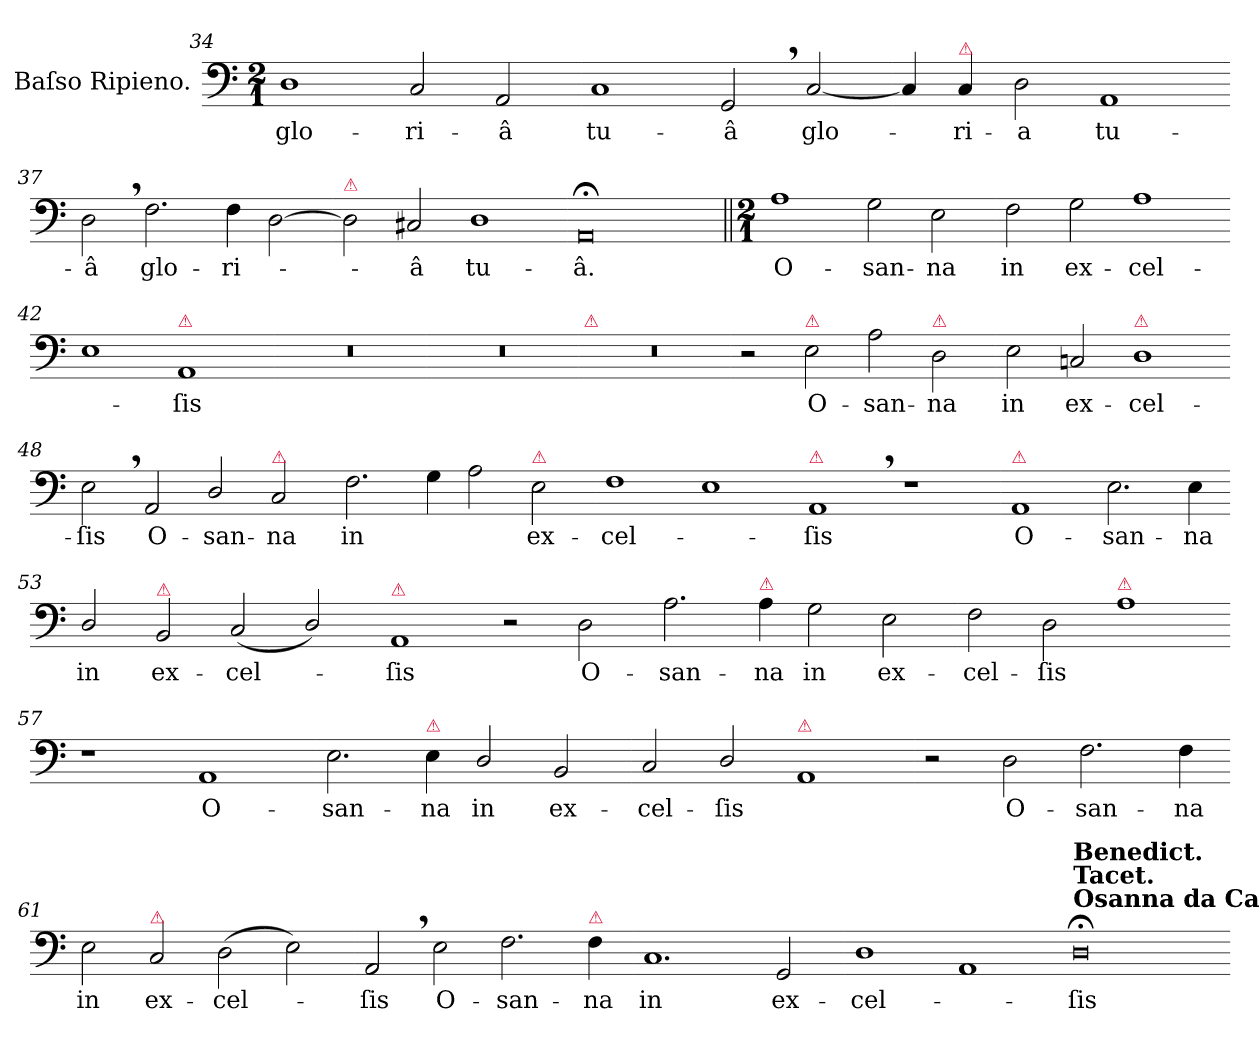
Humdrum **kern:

**kern	**text
*part1	*part1
*staff1	*staff1
*I"Baſso Ripieno.	*
*clefF4	*
*k[]	*
*M2/1	*
=34	=34
!	!LO:LY:i
1D	glo-
!	!LO:LY:i
2C/	-ri-
!	!LO:LY:i
2AA/	-â
=35-	=35-
!	!LO:LY:i
1C	tu-
!	!LO:LY:i
2GG,</	-â
[2C/	glo-
=36-	=36-
4C/]	.
!LO:TX:a:color=crimson:t=⚠	!
4C/	-ri-
2D\	-a
1AA	tu-
=37-	=37-
2D,<\	-â
2.F\	glo-
4F\	-ri-
[2D\	.
=38-	=38-
!LO:TX:a:color=crimson:t=⚠	!
2D\]	.
2C#X/	-â
1D	tu-
=39-	=39-
0AA;<	-â.
=40||	=40||
*M2/1	*
1A	O-
2G\	-san-
2E\	-na
=41-	=41-
2F\	in
2G\	ex-
1A	-cel-
=42-	=42-
1E	.
!LO:TX:a:color=crimson:t=⚠	!
1AA	-ſis
=43-	=43-
0r	.
=44-	=44-
0r	.
=45-	=45-
!LO:TX:a:color=crimson:t=⚠	!
0r	.
=46-	=46-
2r	.
!LO:TX:a:color=crimson:t=⚠	!
2E\	O-
2A\	-san-
!LO:TX:a:color=crimson:t=⚠	!
2D\	-na
=47-	=47-
2E\	in
2Cn/	ex-
!LO:TX:a:color=crimson:t=⚠	!
1D	-cel-
=48-	=48-
2E,<\	-ſis
!	!LO:LY:i
2AA/	O-
!	!LO:LY:i
2D/	-san-
!LO:TX:a:color=crimson:t=⚠	!
!	!LO:LY:i
2C/	-na
=49-	=49-
!	!LO:LY:i
2.F\	in
4G\	.
2A\	.
!LO:TX:a:color=crimson:t=⚠	!
!	!LO:LY:i
2E\	ex-
=50-	=50-
!	!LO:LY:i
1F	-cel-
1E	.
=51-	=51-
!LO:TX:a:color=crimson:t=⚠	!
!	!LO:LY:i
1AA,<	-ſis
1r	.
=52-	=52-
!LO:TX:a:color=crimson:t=⚠	!
1AA	O-
2.E\	-san-
4E\	-na
=53-	=53-
2D/	in
!LO:TX:a:color=crimson:t=⚠	!
2BB/	ex-
(2C/	-cel-
2D/)	.
=54-	=54-
!LO:TX:a:color=crimson:t=⚠	!
1AA	-ſis
2r	.
2D\	O-
=55-	=55-
2.A\	-san-
!LO:TX:a:color=crimson:t=⚠	!
4A\	-na
2G\	in
2E\	ex-
=56-	=56-
2F\	-cel-
2D\	-ſis
!LO:TX:a:color=crimson:t=⚠	!
1A	.
=57-	=57-
1r	.
!	!LO:LY:i
1AA	O-
=58-	=58-
!	!LO:LY:i
2.E\	-san-
!LO:TX:a:color=crimson:t=⚠	!
!	!LO:LY:i
4E\	-na
!	!LO:LY:i
2D/	in
!	!LO:LY:i
2BB/	ex-
=59-	=59-
!	!LO:LY:i
2C/	-cel-
!	!LO:LY:i
2D/	-ſis
!LO:TX:a:color=crimson:t=⚠	!
1AA	.
=60-	=60-
2r	.
2D\	O-
2.F\	-san-
4F\	-na
=61-	=61-
2E\	in
!LO:TX:a:color=crimson:t=⚠	!
2C/	ex-
(2D\	-cel-
2E\)	.
=62-	=62-
2AA,</	-ſis
!	!LO:LY:i
2E\	O-
!	!LO:LY:i
2.F\	-san-
!LO:TX:a:color=crimson:t=⚠	!
!	!LO:LY:i
4F\	-na
=63-	=63-
!	!LO:LY:i
1.C	in
!	!LO:LY:i
2GG/	ex-
=64-	=64-
!	!LO:LY:i
1D	-cel-
1AA	.
=65-	=65-
!LO:TX:a:B:t=Benedict.\nTacet.\nOsanna da Ca	!
!	!LO:LY:i
0D;<	-ſis
=-	=-
*-	*-
